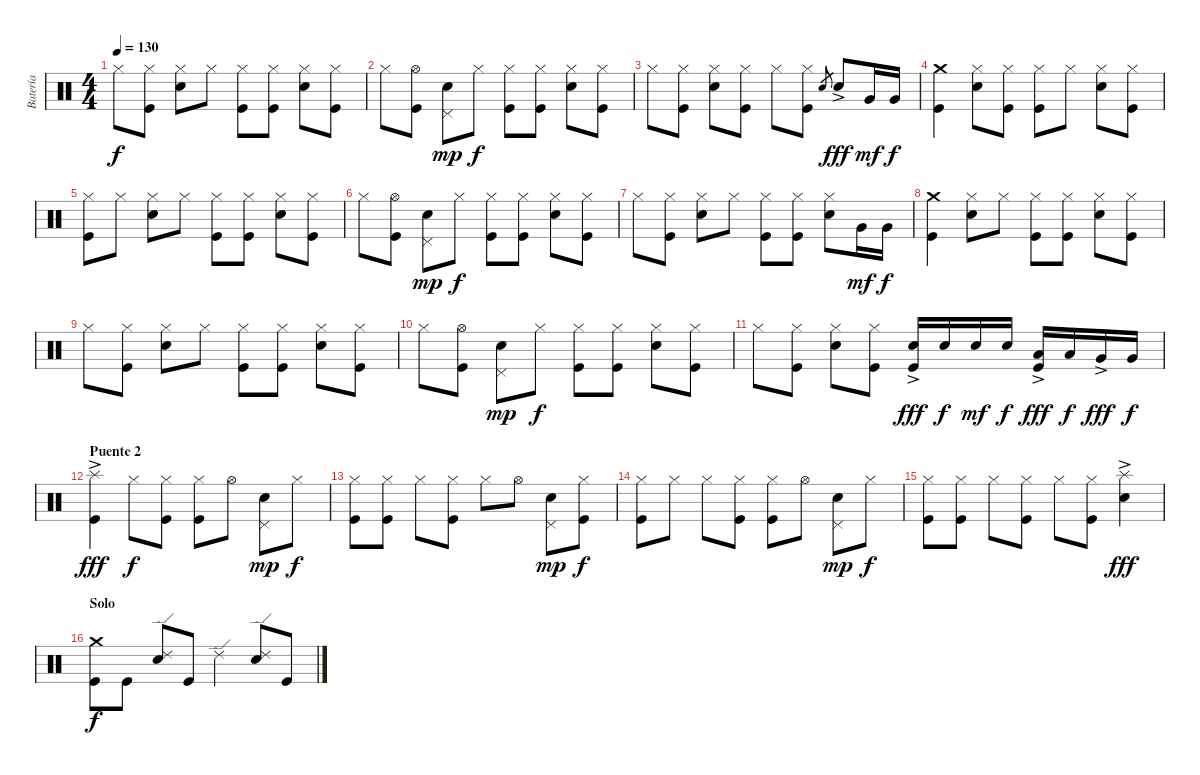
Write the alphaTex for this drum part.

\track ("Batería" "Batería") {instrument percussion}
\staff {score}
\articulation defaults
\ts (4 4)
\tempo 130
\clef neutral
\ks c "Hi-Hat (closed)".8{dy f}
("Kick (hit)" "Hi-Hat (closed)").8 ("Electric Snare (hit)" "Hi-Hat (closed)").8 "Hi-Hat (closed)".8 ("Kick (hit)" "Hi-Hat (closed)").8 ("Kick (hit)" "Hi-Hat (closed)").8 ("Electric Snare (hit)" "Hi-Hat (closed)").8 ("Kick (hit)" "Hi-Hat (closed)").8 |
"Hi-Hat (closed)".8 ("Kick (hit)" "Hi-Hat (open)").8 ("Electric Snare (hit)" "Pedal Hi-Hat (hit)").8{dy mp} "Hi-Hat (closed)".8{dy f} ("Kick (hit)" "Hi-Hat (closed)").8 ("Kick (hit)" "Hi-Hat (closed)").8 ("Electric Snare (hit)" "Hi-Hat (closed)").8 ("Kick (hit)" "Hi-Hat (closed)").8 |
"Hi-Hat (closed)".8 ("Kick (hit)" "Hi-Hat (closed)").8 ("Electric Snare (hit)" "Hi-Hat (closed)").8 ("Kick (hit)" "Hi-Hat (closed)").8 "Hi-Hat (closed)".8 ("Kick (hit)" "Hi-Hat (closed)").8 "Electric Snare (hit)".8{gr} "Electric Snare (hit)"{ac}.8{dy fff} "Very Low Tom (hit)".16{dy mf} "Very Low Tom (hit)".16{dy f} |
("Kick (hit)" "Crash medium (hit)").4 ("Electric Snare (hit)" "Hi-Hat (closed)").8 ("Kick (hit)" "Hi-Hat (closed)").8 ("Kick (hit)" "Hi-Hat (closed)").8 "Hi-Hat (closed)".8 ("Electric Snare (hit)" "Hi-Hat (closed)").8 ("Kick (hit)" "Hi-Hat (closed)").8 |
("Kick (hit)" "Hi-Hat (closed)").8 "Hi-Hat (closed)".8 ("Electric Snare (hit)" "Hi-Hat (closed)").8 "Hi-Hat (closed)".8 ("Kick (hit)" "Hi-Hat (closed)").8 ("Kick (hit)" "Hi-Hat (closed)").8 ("Electric Snare (hit)" "Hi-Hat (closed)").8 ("Kick (hit)" "Hi-Hat (closed)").8 |
"Hi-Hat (closed)".8 ("Kick (hit)" "Hi-Hat (open)").8 ("Electric Snare (hit)" "Pedal Hi-Hat (hit)").8{dy mp} "Hi-Hat (closed)".8{dy f} ("Kick (hit)" "Hi-Hat (closed)").8 ("Kick (hit)" "Hi-Hat (closed)").8 ("Electric Snare (hit)" "Hi-Hat (closed)").8 ("Kick (hit)" "Hi-Hat (closed)").8 |
"Hi-Hat (closed)".8 ("Kick (hit)" "Hi-Hat (closed)").8 ("Electric Snare (hit)" "Hi-Hat (closed)").8 "Hi-Hat (closed)".8 ("Kick (hit)" "Hi-Hat (closed)").8 ("Kick (hit)" "Hi-Hat (closed)").8 ("Electric Snare (hit)" "Hi-Hat (closed)").8 "Very Low Tom (hit)".16{dy mf} "Very Low Tom (hit)".16{dy f} |
("Kick (hit)" "Crash medium (hit)").4 ("Electric Snare (hit)" "Hi-Hat (closed)").8 "Hi-Hat (closed)".8 ("Kick (hit)" "Hi-Hat (closed)").8 ("Kick (hit)" "Hi-Hat (closed)").8 ("Electric Snare (hit)" "Hi-Hat (closed)").8 ("Kick (hit)" "Hi-Hat (closed)").8 |
"Hi-Hat (closed)".8 ("Kick (hit)" "Hi-Hat (closed)").8 ("Electric Snare (hit)" "Hi-Hat (closed)").8 "Hi-Hat (closed)".8 ("Kick (hit)" "Hi-Hat (closed)").8 ("Kick (hit)" "Hi-Hat (closed)").8 ("Electric Snare (hit)" "Hi-Hat (closed)").8 ("Kick (hit)" "Hi-Hat (closed)").8 |
"Hi-Hat (closed)".8 ("Kick (hit)" "Hi-Hat (open)").8 ("Electric Snare (hit)" "Pedal Hi-Hat (hit)").8{dy mp} "Hi-Hat (closed)".8{dy f} ("Kick (hit)" "Hi-Hat (closed)").8 ("Kick (hit)" "Hi-Hat (closed)").8 ("Electric Snare (hit)" "Hi-Hat (closed)").8 ("Kick (hit)" "Hi-Hat (closed)").8 |
"Hi-Hat (closed)".8 ("Kick (hit)" "Hi-Hat (closed)").8 ("Electric Snare (hit)" "Hi-Hat (closed)").8 ("Kick (hit)" "Hi-Hat (closed)").8 ("Kick (hit)" "Electric Snare (hit)"{ac}).16{dy fff} "Electric Snare (hit)".16{dy f} "Electric Snare (hit)".16{dy mf} "Electric Snare (hit)".16{dy f} ("Kick (hit)" "Low Tom (hit)"{ac}).16{dy fff} "Low Tom (hit)".16{dy f} "Very Low Tom (hit)"{ac}.16{dy fff} "Very Low Tom (hit)".16{dy f} |
\section ("" "Puente 2")
("Kick (hit)" "Splash (hit)"{ac}).4{dy fff} "Hi-Hat (closed)".8{dy f} ("Kick (hit)" "Hi-Hat (closed)").8 ("Kick (hit)" "Hi-Hat (closed)").8 "Hi-Hat (open)".8 ("Electric Snare (hit)" "Pedal Hi-Hat (hit)").8{dy mp} "Hi-Hat (closed)".8{dy f} |
("Kick (hit)" "Hi-Hat (closed)").8 ("Kick (hit)" "Hi-Hat (closed)").8 "Hi-Hat (closed)".8 ("Kick (hit)" "Hi-Hat (closed)").8 "Hi-Hat (closed)".8 "Hi-Hat (open)".8 ("Electric Snare (hit)" "Pedal Hi-Hat (hit)").8{dy mp} ("Kick (hit)" "Hi-Hat (closed)").8{dy f} |
("Kick (hit)" "Hi-Hat (closed)").8 "Hi-Hat (closed)".8 "Hi-Hat (closed)".8 ("Kick (hit)" "Hi-Hat (closed)").8 ("Kick (hit)" "Hi-Hat (closed)").8 "Hi-Hat (open)".8 ("Electric Snare (hit)" "Pedal Hi-Hat (hit)").8{dy mp} "Hi-Hat (closed)".8{dy f} |
("Kick (hit)" "Hi-Hat (closed)").8 ("Kick (hit)" "Hi-Hat (closed)").8 "Hi-Hat (closed)".8 ("Kick (hit)" "Hi-Hat (closed)").8 "Hi-Hat (closed)".8 ("Kick (hit)" "Hi-Hat (closed)").8 ("Electric Snare (hit)" "Splash (hit)"{ac}).4{dy fff} |
\section ("" "Solo")
("Kick (hit)" "Crash medium (hit)").8{dy f} "Kick (hit)".8 ("Electric Snare (hit)" "Ride (edge) 2").8 "Kick (hit)".8 "Ride (edge) 2".4 ("Electric Snare (hit)" "Ride (edge) 2").8 "Kick (hit)".8
